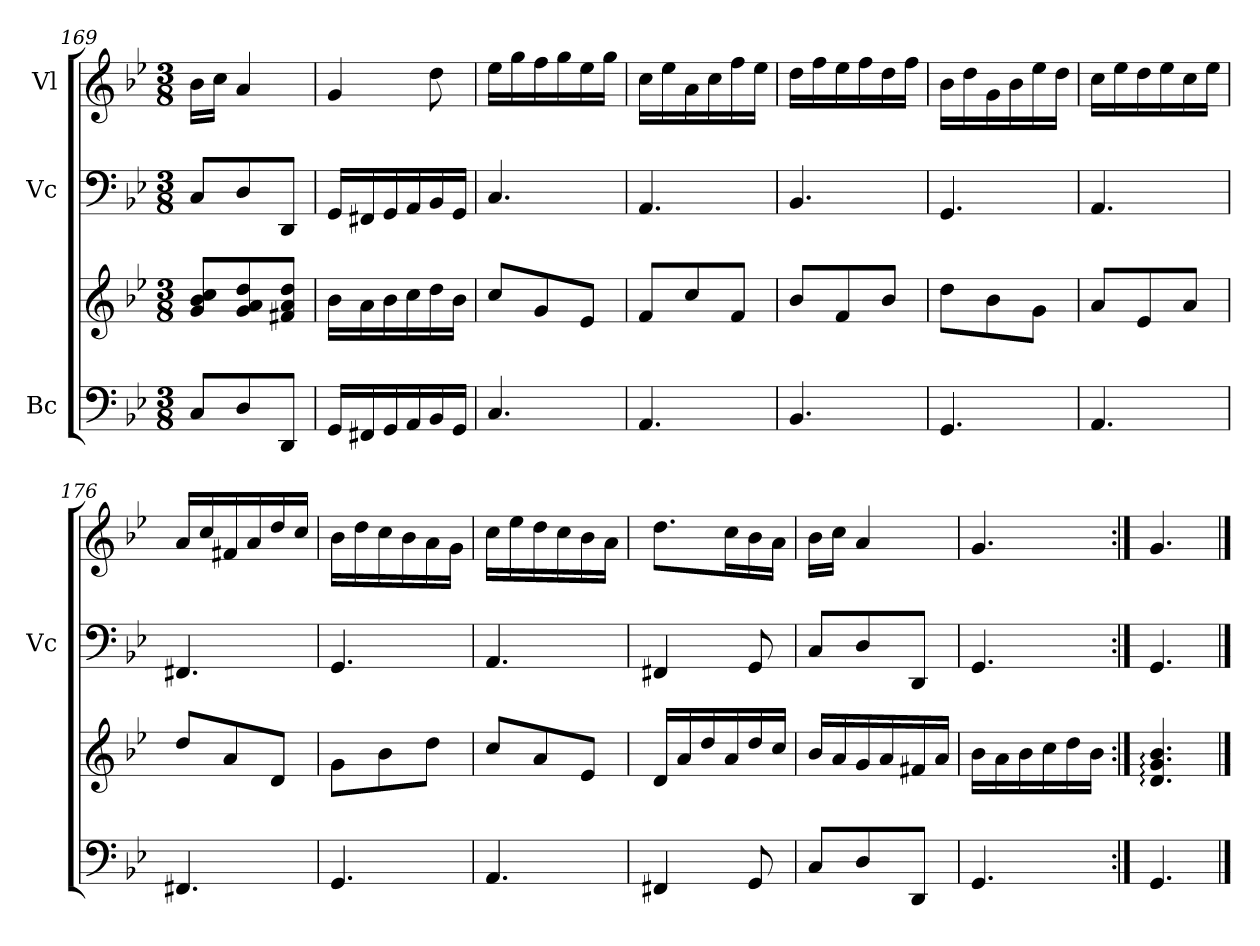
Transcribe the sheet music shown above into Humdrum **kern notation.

**kern	**kern	**kern	**kern
*part3	*part3	*part2	*part1
*staff4	*staff3	*staff2	*staff1
*I"Bc	*	*I"Vc	*I"Vl
*	*	*I'Vc	*
*clefF4	*clefG2	*clefF4	*clefG2
*k[b-e-]	*k[b-e-]	*k[b-e-]	*k[b-e-]
*M3/8	*M3/8	*M3/8	*M3/8
=169	=169	=169	=169
8C/L	8g/ 8b-/ 8cc/L	8C/L	16b-\LL
.	.	.	16cc\JJ
8D/	8g/ 8a/ 8dd/	8D/	4a/
8DD/J	8f#X/ 8a/ 8dd/J	8DD/J	.
=170	=170	=170	=170
16GG/LL	16b-\LL	16GG/LL	4g/
16FF#X/	16a\	16FF#X/	.
16GG/	16b-\	16GG/	.
16AA/	16cc\	16AA/	.
16BB-/	16dd\	16BB-/	8dd\
16GG/JJ	16b-\JJ	16GG/JJ	.
!!LO:LB:g=z
=171	=171	=171	=171
4.C/	8cc/L	4.C/	16ee-\LL
.	.	.	16gg\
.	8g/	.	16ff\
.	.	.	16gg\
.	8e-/J	.	16ee-\
.	.	.	16gg\JJ
=172	=172	=172	=172
4.AA/	8f/L	4.AA/	16cc\LL
.	.	.	16ee-\
.	8cc/	.	16a\
.	.	.	16cc\
.	8f/J	.	16ff\
.	.	.	16ee-\JJ
=173	=173	=173	=173
4.BB-/	8b-/L	4.BB-/	16dd\LL
.	.	.	16ff\
.	8f/	.	16ee-\
.	.	.	16ff\
.	8b-/J	.	16dd\
.	.	.	16ff\JJ
=174	=174	=174	=174
4.GG/	8dd\L	4.GG/	16b-\LL
.	.	.	16dd\
.	8b-\	.	16g\
.	.	.	16b-\
.	8g\J	.	16ee-\
.	.	.	16dd\JJ
=175	=175	=175	=175
4.AA/	8a/L	4.AA/	16cc\LL
.	.	.	16ee-\
.	8e-/	.	16dd\
.	.	.	16ee-\
.	8a/J	.	16cc\
.	.	.	16ee-\JJ
=176	=176	=176	=176
4.FF#X/	8dd/L	4.FF#X/	16a/LL
.	.	.	16cc/
.	8a/	.	16f#X/
.	.	.	16a/
.	8d/J	.	16dd/
.	.	.	16cc/JJ
=177	=177	=177	=177
4.GG/	8g\L	4.GG/	16b-\LL
.	.	.	16dd\
.	8b-\	.	16cc\
.	.	.	16b-\
.	8dd\J	.	16a\
.	.	.	16g\JJ
!!LO:LB:g=z
=178	=178	=178	=178
4.AA/	8cc/L	4.AA/	16cc\LL
.	.	.	16ee-\
.	8a/	.	16dd\
.	.	.	16cc\
.	8e-/J	.	16b-\
.	.	.	16a\JJ
=179	=179	=179	=179
4FF#X/	16d/LL	4FF#X/	8.dd\L
.	16a/	.	.
.	16dd/	.	.
.	16a/	.	16cc\L
8GG/	16dd/	8GG/	16b-\
.	16cc/JJ	.	16a\JJ
=180	=180	=180	=180
8C/L	16b-/LL	8C/L	16b-\LL
.	16a/	.	16cc\JJ
8D/	16g/	8D/	4a/
.	16a/	.	.
8DD/J	16f#X/	8DD/J	.
.	16a/JJ	.	.
=181	=181	=181	=181
4.GG/	16b-\LL	4.GG/	4.g/
.	16a\	.	.
.	16b-\	.	.
.	16cc\	.	.
.	16dd\	.	.
.	16b-\JJ	.	.
=182:|!	=182:|!	=182:|!	=182:|!
4.GG/	4.d/: 4.g/: 4.b-/:	4.GG/	4.g/
==	==	==	==
*-	*-	*-	*-
